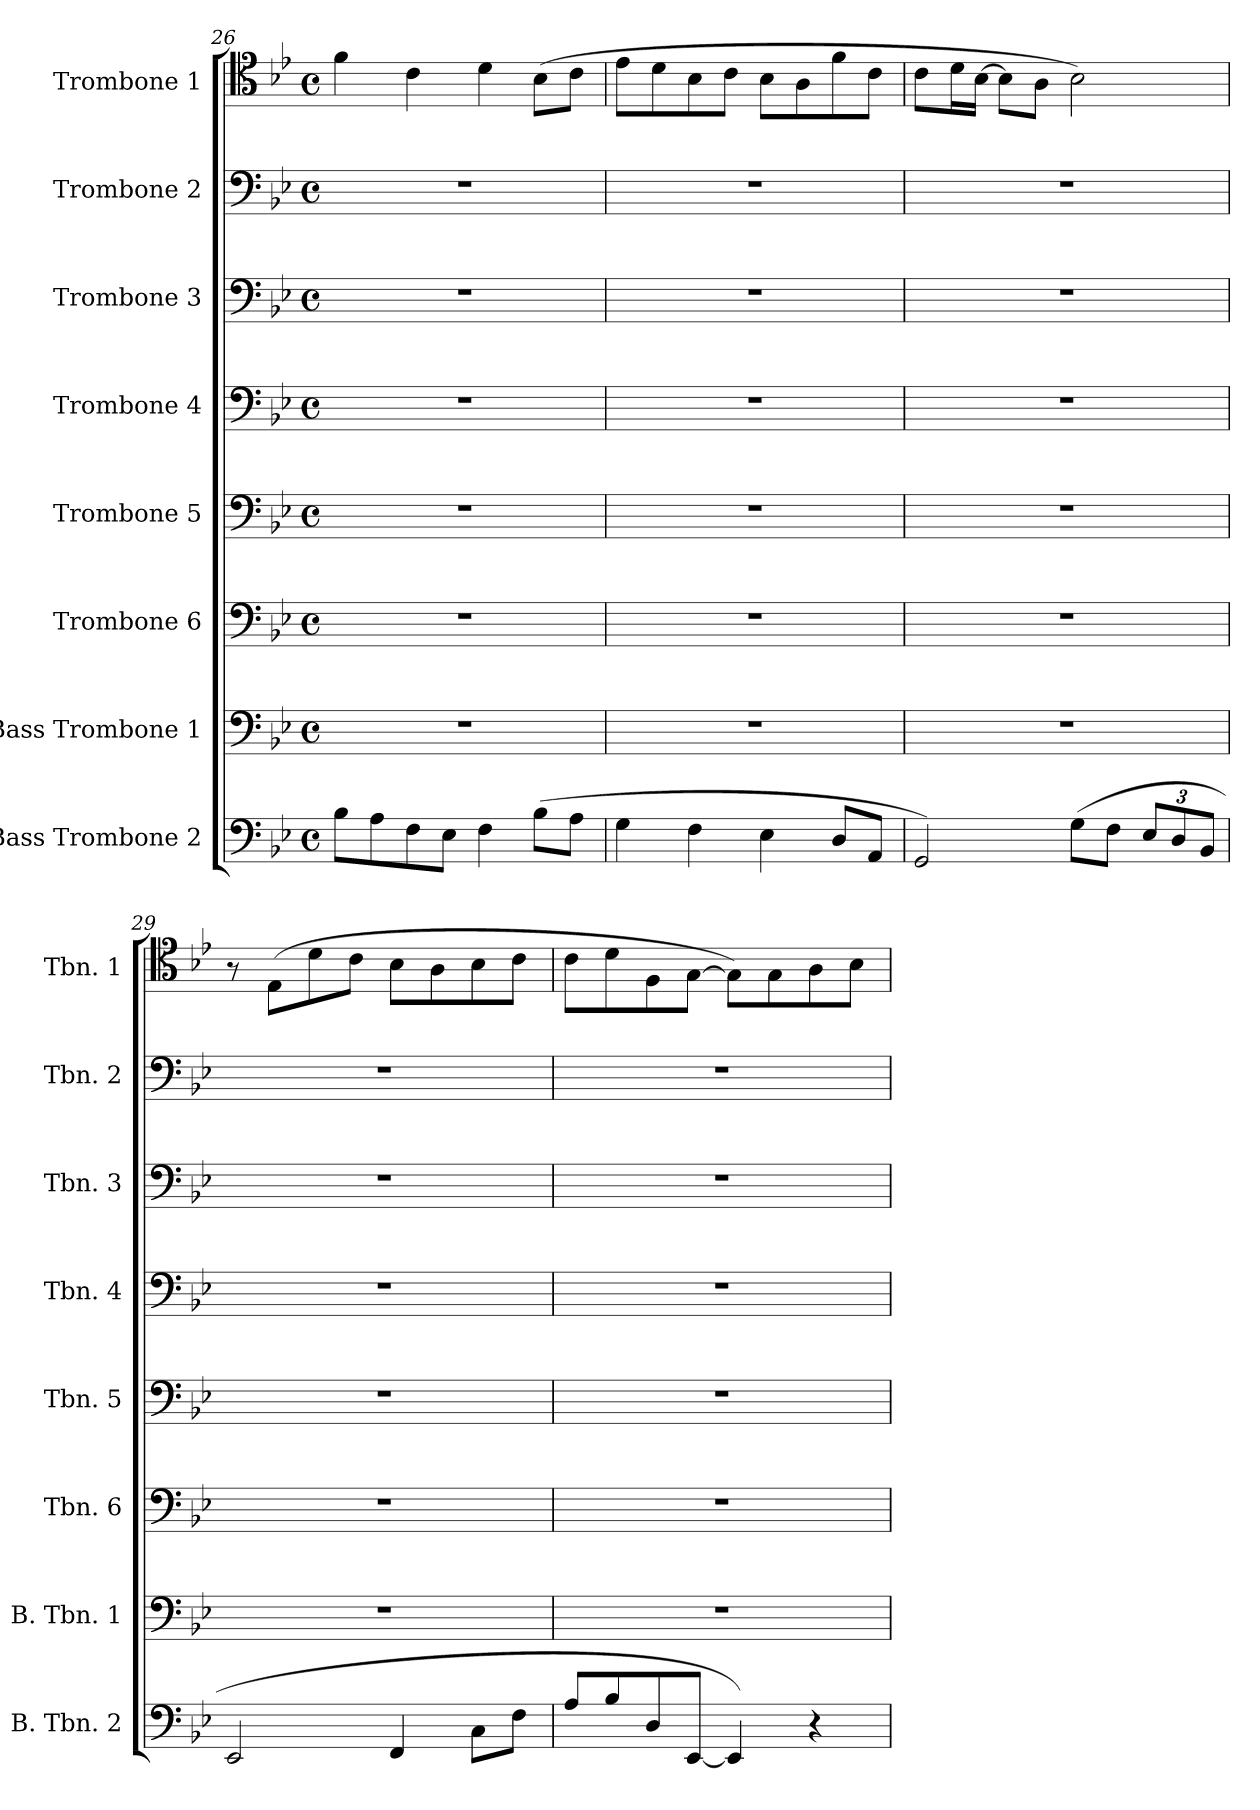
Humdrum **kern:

**kern	**kern	**kern	**kern	**kern	**kern	**kern	**kern
*part8	*part7	*part6	*part5	*part4	*part3	*part2	*part1
*staff8	*staff7	*staff6	*staff5	*staff4	*staff3	*staff2	*staff1
*I"Bass Trombone 2	*I"Bass Trombone 1	*I"Trombone 6	*I"Trombone 5	*I"Trombone 4	*I"Trombone 3	*I"Trombone 2	*I"Trombone 1
*I'B. Tbn. 2	*I'B. Tbn. 1	*I'Tbn. 6	*I'Tbn. 5	*I'Tbn. 4	*I'Tbn. 3	*I'Tbn. 2	*I'Tbn. 1
*clefF4	*clefF4	*clefF4	*clefF4	*clefF4	*clefF4	*clefF4	*clefC4
*k[b-e-]	*k[b-e-]	*k[b-e-]	*k[b-e-]	*k[b-e-]	*k[b-e-]	*k[b-e-]	*k[b-e-]
*M4/4	*M4/4	*M4/4	*M4/4	*M4/4	*M4/4	*M4/4	*M4/4
*met(c)	*met(c)	*met(c)	*met(c)	*met(c)	*met(c)	*met(c)	*met(c)
=26	=26	=26	=26	=26	=26	=26	=26
8B-\L	1r	1r	1r	1r	1r	1r	4f\
8A\	.	.	.	.	.	.	.
8F\	.	.	.	.	.	.	4c\
8E-\J	.	.	.	.	.	.	.
4F\	.	.	.	.	.	.	4d\
(>8B-\L	.	.	.	.	.	.	(>8B-\L
8A\J	.	.	.	.	.	.	8c\J
!!LO:PB:g=z
=27	=27	=27	=27	=27	=27	=27	=27
4G\	1r	1r	1r	1r	1r	1r	8e-\L
.	.	.	.	.	.	.	8d\
4F\	.	.	.	.	.	.	8B-\
.	.	.	.	.	.	.	8c\J
4E-\	.	.	.	.	.	.	8B-\L
.	.	.	.	.	.	.	8A\
8D/L	.	.	.	.	.	.	8f\
8AA/J	.	.	.	.	.	.	8c\J
=28	=28	=28	=28	=28	=28	=28	=28
2GG/)	1r	1r	1r	1r	1r	1r	8c\L
.	.	.	.	.	.	.	16d\L
.	.	.	.	.	.	.	[16B-\JJ
.	.	.	.	.	.	.	8B-\L]
.	.	.	.	.	.	.	8A\J
(<8G\L	.	.	.	.	.	.	2B-\)
8F\J	.	.	.	.	.	.	.
*Xbrackettup	*	*	*	*	*	*	*
12E-/L	.	.	.	.	.	.	.
12D/	.	.	.	.	.	.	.
12BB-/J	.	.	.	.	.	.	.
=29	=29	=29	=29	=29	=29	=29	=29
2EE-/	1r	1r	1r	1r	1r	1r	8r
.	.	.	.	.	.	.	(>8E-\L
.	.	.	.	.	.	.	8d\
.	.	.	.	.	.	.	8c\J
4FF/	.	.	.	.	.	.	8B-\L
.	.	.	.	.	.	.	8A\
8C\L	.	.	.	.	.	.	8B-\
8F\J	.	.	.	.	.	.	8c\J
=30	=30	=30	=30	=30	=30	=30	=30
8A/L	1r	1r	1r	1r	1r	1r	8c\L
8B-/	.	.	.	.	.	.	8d\
8D/	.	.	.	.	.	.	8F\
[8EE-/J	.	.	.	.	.	.	[8G\J
4EE-/])	.	.	.	.	.	.	8G\L])
.	.	.	.	.	.	.	8G\
4r	.	.	.	.	.	.	8A\
.	.	.	.	.	.	.	8B-\J
=	=	=	=	=	=	=	=
*-	*-	*-	*-	*-	*-	*-	*-
